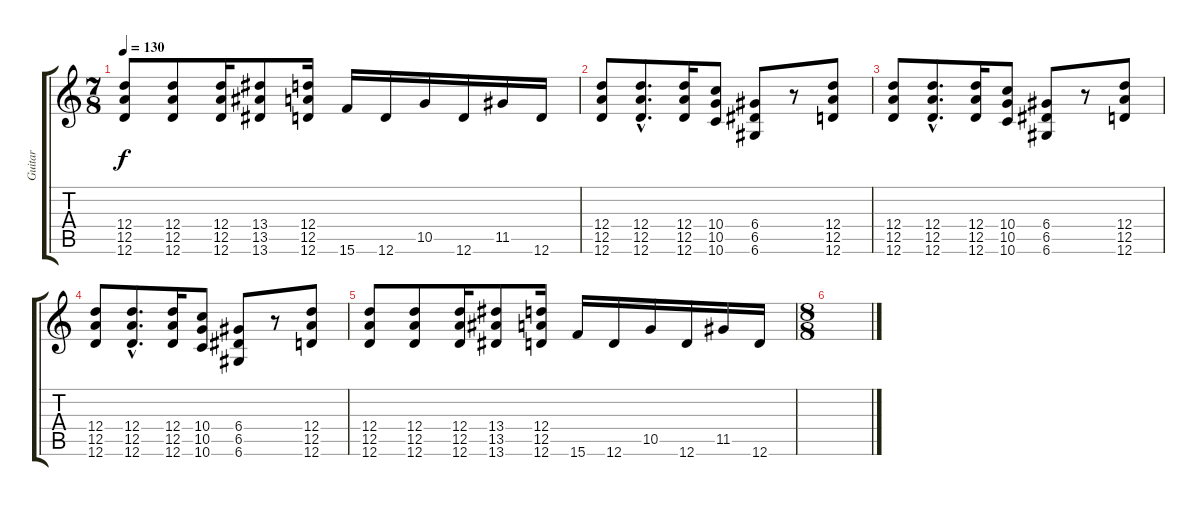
\track ("Guitar" "Guitar") {instrument distortionguitar}
\staff {score tabs}
\tuning (E4 B3 G3 D3 A2 D2) {hide}
\ts (7 8)
\tempo 130
\clef g2
\ks c
(12.4 12.5 12.6).8{dy f} (12.4 12.5 12.6).8 (12.4 12.5 12.6).16 (13.4 13.5 13.6).8 (12.4 12.5 12.6).16 15.6.16 12.6.16 10.5.16 12.6.16 11.5.16 12.6.16 |
(12.4 12.5 12.6).8 (12.4{hac} 12.5{hac} 12.6{hac}).8{d} (12.4 12.5 12.6).16 (10.4 10.5 10.6).8 (6.4 6.5 6.6).8 r.8 (12.4 12.5 12.6).8 |
(12.4 12.5 12.6).8 (12.4{hac} 12.5{hac} 12.6{hac}).8{d} (12.4 12.5 12.6).16 (10.4 10.5 10.6).8 (6.4 6.5 6.6).8 r.8 (12.4 12.5 12.6).8 |
(12.4 12.5 12.6).8 (12.4{hac} 12.5{hac} 12.6{hac}).8{d} (12.4 12.5 12.6).16 (10.4 10.5 10.6).8 (6.4 6.5 6.6).8 r.8 (12.4 12.5 12.6).8 |
(12.4 12.5 12.6).8 (12.4 12.5 12.6).8 (12.4 12.5 12.6).16 (13.4 13.5 13.6).8 (12.4 12.5 12.6).16 15.6.16 12.6.16 10.5.16 12.6.16 11.5.16 12.6.16 |
\ts (8 8)
